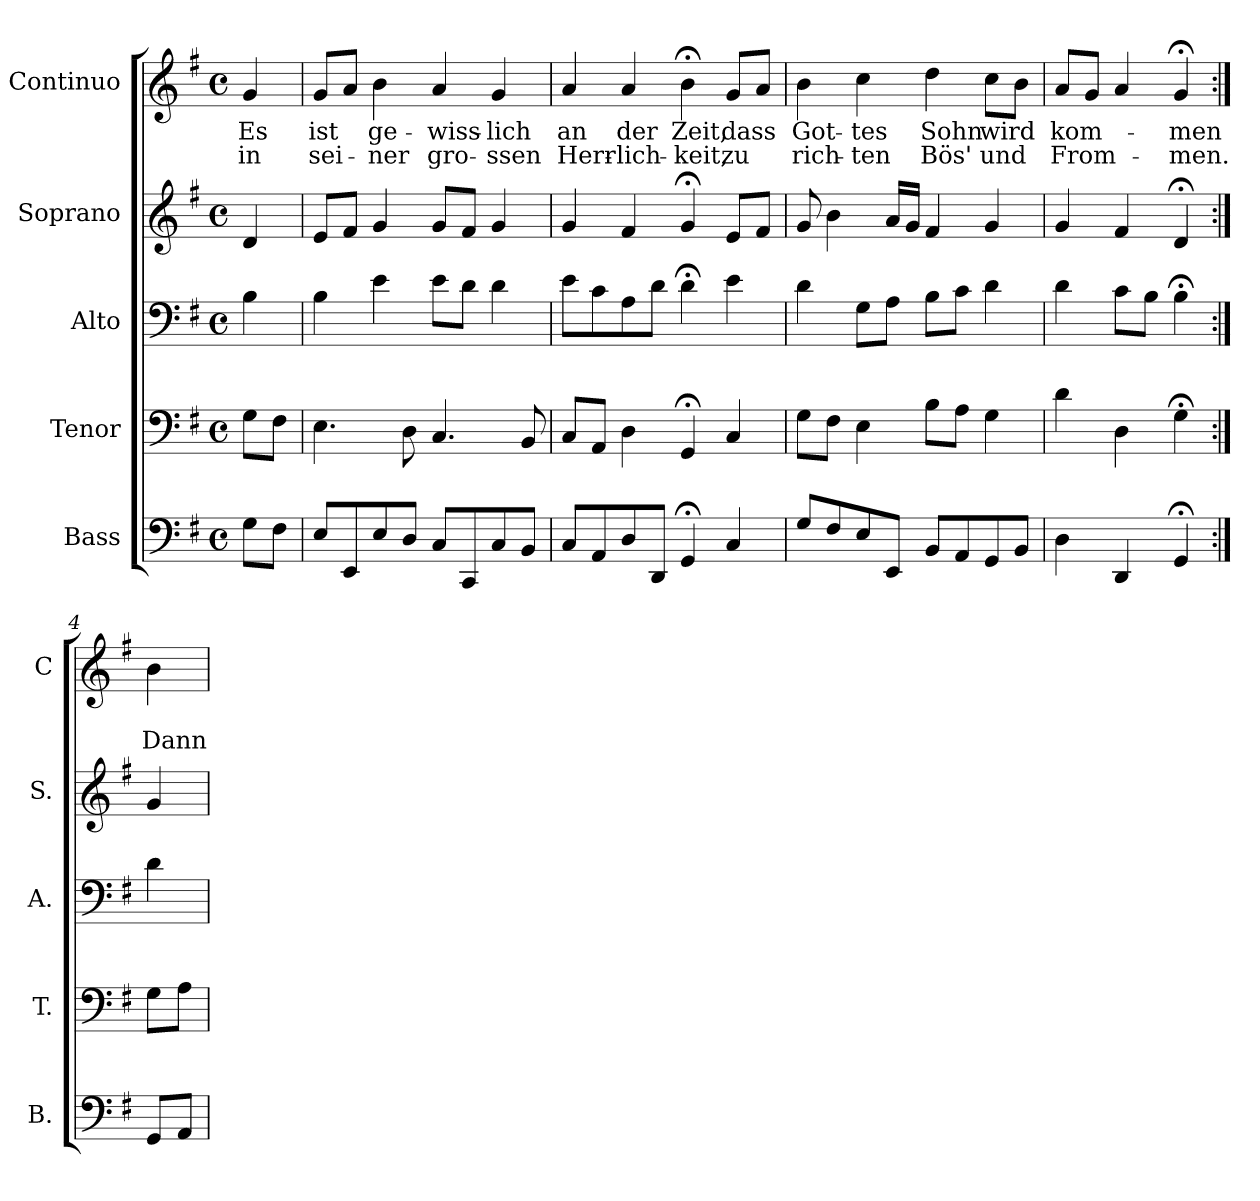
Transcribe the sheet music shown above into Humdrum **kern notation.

**kern	**kern	**kern	**kern	**kern	**text	**text
*part5	*part4	*part3	*part2	*part1	*part1	*part1
*staff5	*staff4	*staff3	*staff2	*staff1	*staff1	*staff1
*I"Bass	*I"Tenor	*I"Alto	*I"Soprano	*I"Continuo	*	*
*I'B.	*I'T.	*I'A.	*I'S.	*I'C	*	*
*clefF4	*clefF4	*clefF4	*clefG2	*clefG2	*	*
*k[f#]	*k[f#]	*k[f#]	*k[f#]	*k[f#]	*	*
*G:	*G:	*G:	*G:	*G:	*	*
*M4/4	*M4/4	*M4/4	*M4/4	*M4/4	*	*
*met(c)	*met(c)	*met(c)	*met(c)	*met(c)	*	*
=	=	=	=	=	=	=
8G\L	8G\L	4B\	4d/	4g/	Es	in
8F#\J	8F#\J	.	.	.	.	.
=1	=1	=1	=1	=1	=1	=1
8E/L	4.E\	4B\	8e/L	8g/L	ist	sei-
8EE/	.	.	8f#/J	8a/J	.	.
8E/	.	4e\	4g/	4b\	ge-	-ner
8D/J	8D\	.	.	.	.	.
8C/L	4.C/	8e\L	8g/L	4a/	-wiss-	gro-
8CC/	.	8d\J	8f#/J	.	.	.
8C/	.	4d\	4g/	4g/	-lich	-ssen
8BB/J	8BB/	.	.	.	.	.
=2	=2	=2	=2	=2	=2	=2
8C/L	8C/L	8e\L	4g/	4a/	an	Herr-
8AA/	8AA/J	8c\	.	.	.	.
8D/	4D\	8A\	4f#/	4a/	der	-lich-
8DD/J	.	8d\J	.	.	.	.
4GG;</	4GG;</	4d;<\	4g;</	4b;<\	Zeit,	-keit,
4C/	4C/	4e\	8e/L	8g/L	dass	zu
.	.	.	8f#/J	8a/J	.	.
=3	=3	=3	=3	=3	=3	=3
8G/L	8G\L	4d\	8g/	4b\	Got-	rich-
8F#/	8F#\J	.	4b\	.	.	.
8E/	4E\	8G\L	.	4cc\	-tes	-ten
8EE/J	.	8A\J	16a/LL	.	.	.
.	.	.	16g/JJ	.	.	.
8BB/L	8B\L	8B\L	4f#/	4dd\	Sohn	Bös'
8AA/	8A\J	8c\J	.	.	.	.
8GG/	4G\	4d\	4g/	8cc\L	wird	und
8BB/J	.	.	.	8b\J	.	.
=4	=4	=4	=4	=4	=4	=4
4D\	4d\	4d\	4g/	8a/L	kom-	From-
.	.	.	.	8g/J	.	.
4DD/	4D\	8c\L	4f#/	4a/	.	.
.	.	8B\J	.	.	.	.
4GG;</	4G;<\	4B;<\	4d;</	4g;</	-men	-men.
!!LO:PB:g=z
=4a:|!	=4a:|!	=4a:|!	=4a:|!	=4a:|!	=4a:|!	=4a:|!
8GG/L	8G\L	4d\	4g/	4b\	.	Dann
8AA/J	8A\J	.	.	.	.	.
=	=	=	=	=	=	=
*-	*-	*-	*-	*-	*-	*-
